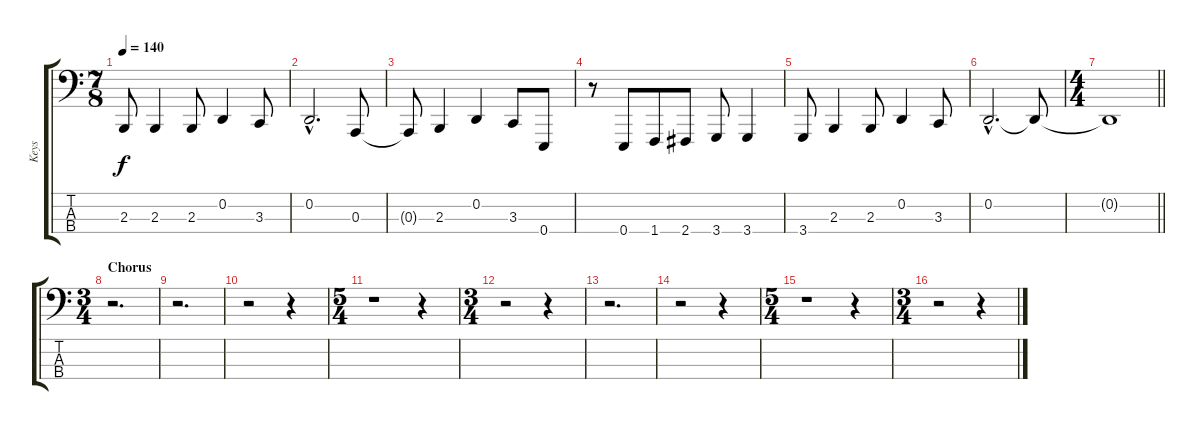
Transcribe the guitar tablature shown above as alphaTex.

\track ("Keys" "Keys") {instrument lead3calliope}
\staff {score tabs}
\tuning (G2 D2 A1 E1) {hide}
\ts (7 8)
\tempo 140
\clef f4
\ks c
2.3.8{dy f} 2.3.4 2.3.8 0.2.4 3.3.8 |
0.2{hac}.2{d} 0.3.8 |
0.3{t}.8 2.3.4 0.2.4 3.3.8 0.4.8 |
r.8 0.4.8 1.4.8 2.4.8 3.4.8 3.4.4 |
3.4.8 2.3.4 2.3.8 0.2.4 3.3.8 |
0.2{hac}.2{d} 0.2{t}.8 |
\ts (4 4)
\barLineRight lightlight
0.2{t}.1 |
\ts (3 4)
\section ("" "Chorus")
r.2{d} |
r.2{d} |
r.2 r.4 |
\ts (5 4)
r.1 r.4 |
\ts (3 4)
r.2 r.4 |
r.2{d} |
r.2 r.4 |
\ts (5 4)
r.1 r.4 |
\ts (3 4)
r.2 r.4
